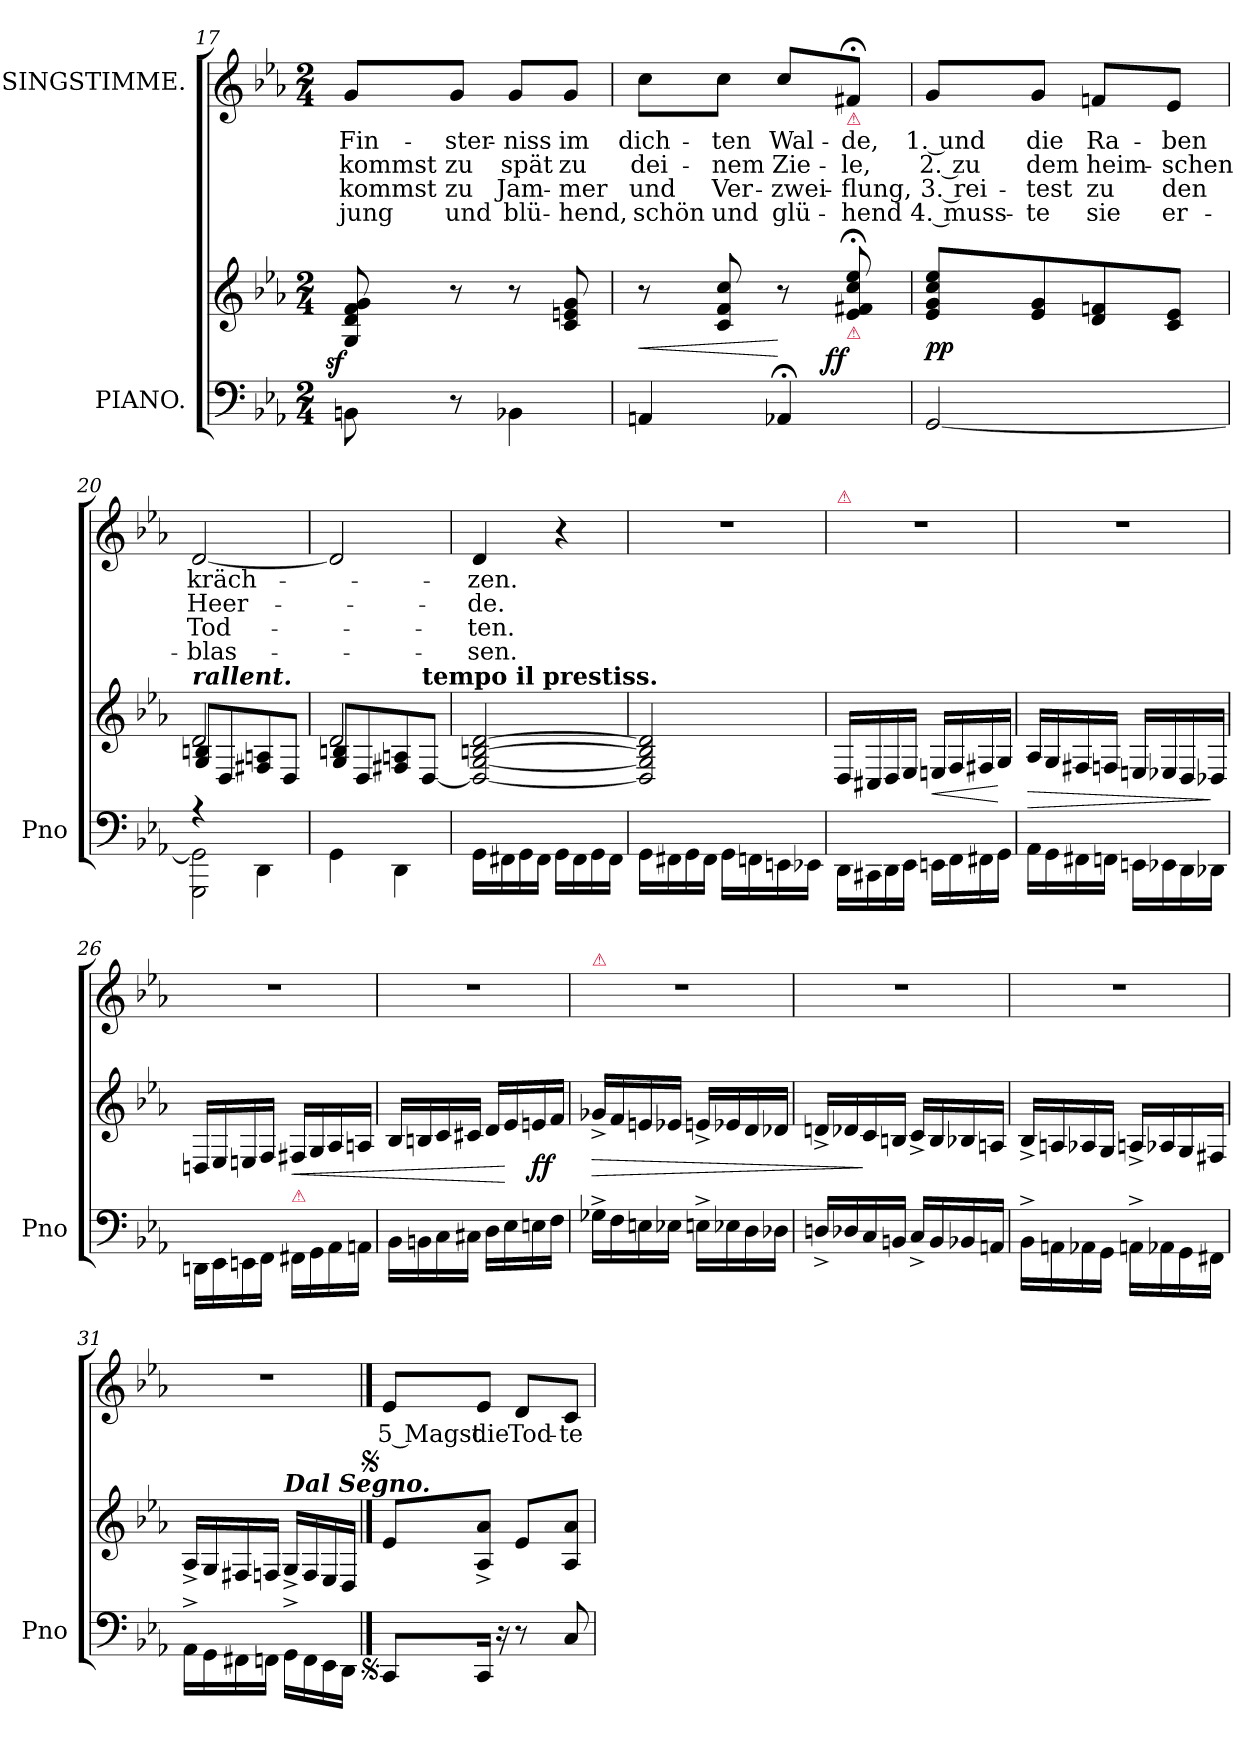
**kern	**kern	**dynam	**kern	**text	**text	**text	**text
*part2	*part2	*part2	*part1	*part1	*part1	*part1	*part1
*staff3	*staff2	*staff2/3	*staff1	*staff1	*staff1	*staff1	*staff1
*I"PIANO.	*	*	*I"SINGSTIMME.	*	*	*	*
*I'Pno	*	*	*	*	*	*	*
*clefF4	*clefG2	*	*clefG2	*	*	*	*
*k[b-e-a-]	*k[b-e-a-]	*	*k[b-e-a-]	*	*	*	*
*c:	*c:	*	*c:	*	*	*	*
*M2/4	*M2/4	*	*M2/4	*	*	*	*
=17	=17	=17	=17	=17	=17	=17	=17
!	!	!LO:DY:rj	!	!	!	!	!
8BBn\	8G/ 8d/ 8f/ 8g/	sf	8g/L	Fin-	kommst	kommst	jung
8r	8r	.	8g/J	-ster-	zu	zu	und
4BB-X\	8r	.	8g/L	-niss	spät	Jam-	blü-
.	8c 8en 8g	.	8g/J	im	zu	-mer	-hend,
=18	=18	=18	=18	=18	=18	=18	=18
4AAn	8r	<	8cc\L	dich-	dei-	und	schön
.	8c 8f 8cc	.	8cc\J	-ten	-nem	Ver-	und
4AA-X;<	8r	[	8cc/L	Wal-	Zie-	-zwei-	glü-
!	!	!	!LO:TX:b:color=crimson:t=⚠	!	!	!	!
!	!LO:TX:b:color=crimson:t=⚠	!	!	!	!	!	!
!	!	!LO:DY:rj	!	!	!	!	!
.	8e-;< 8f#X;< 8cc;< 8ee-;<	ff	8f#X;</J	-de,	-le,	-flung,	-hend
=19	=19	=19	=19	=19	=19	=19	=19
[2GG	8e- 8g 8cc 8ee-L	pp	8g/L	1. und	2. zu	3. rei-	4. muss-
.	8e- 8g	.	8g/J	die	dem	-test	-te
.	8d 8fn	.	8fn/L	Ra-	heim-	zu	sie
.	8c 8e-J	.	8e-/J	-ben	-schen	den	er-
=20	=20	=20	=20	=20	=20	=20	=20
*^	*^	*	*	*	*	*	*
!	!	!LO:TX:a:Bi:t=rallent.	!	!	!	!	!	!	!
4r	2GGG 2GG]	2d	8G/ 8Bn/L	.	[2d	kräch-	Heer-	Tod-	-blas-
.	.	.	8D/	.	.	.	.	.	.
4DD\	.	.	8F#X/ 8An/	.	.	.	.	.	.
.	.	.	8D/J	.	.	.	.	.	.
*v	*v	*	*	*	*	*	*	*	*
=21	=21	=21	=21	=21	=21	=21	=21	=21
4GG\	2d	8G/ 8Bn/L	.	2d]	.	.	.	.
.	.	8D/	.	.	.	.	.	.
4DD\	.	8F#X/ 8An/	.	.	.	.	.	.
!	!	!LO:TX:a:B:t=tempo il prestiss.	!	!	!	!	!	!
.	.	[>8D/J	.	.	.	.	.	.
*	*v	*v	*	*	*	*	*	*
=22	=22	=22	=22	=22	=22	=22	=22
16GG\LL	2D_/ [2G/ [2Bn/ [2d/	.	4d	-zen.	-de.	-ten.	-sen.
16FF#X\	.	.	.	.	.	.	.
16GG\	.	.	.	.	.	.	.
16FF#\JJ	.	.	.	.	.	.	.
16GG\LL	.	.	4r	.	.	.	.
16FF#\	.	.	.	.	.	.	.
16GG\	.	.	.	.	.	.	.
16FF#\JJ	.	.	.	.	.	.	.
=23	=23	=23	=23	=23	=23	=23	=23
16GG\LL	2D]/ 2G]/ 2Bn]/ 2d]/	.	2r	.	.	.	.
16FF#X\	.	.	.	.	.	.	.
16GG\	.	.	.	.	.	.	.
16FF#\JJ	.	.	.	.	.	.	.
16GG\LL	.	.	.	.	.	.	.
16FFn\	.	.	.	.	.	.	.
16EEn\	.	.	.	.	.	.	.
16EE-X\JJ	.	.	.	.	.	.	.
=24	=24	=24	=24	=24	=24	=24	=24
!	!	!	!LO:TX:a:color=crimson:t=⚠	!	!	!	!
16DD\LL	16D/LL	.	2r	.	.	.	.
16CC#X	16C#X	.	.	.	.	.	.
16DD\	16D/	.	.	.	.	.	.
16EE-\JJ	16E-/JJ	.	.	.	.	.	.
16EEn\LL	16En/LL	<	.	.	.	.	.
16FF\	16F/	.	.	.	.	.	.
16FF#X	16F#X	.	.	.	.	.	.
16GG\JJ	16G/JJ	[	.	.	.	.	.
=25	=25	=25	=25	=25	=25	=25	=25
16AA-\LL	16A-/LL	>	2r	.	.	.	.
16GG\	16G/	.	.	.	.	.	.
16FF#X	16F#X	.	.	.	.	.	.
16FFn\JJ	16Fn/JJ	.	.	.	.	.	.
16EEn\LL	16En/LL	.	.	.	.	.	.
16EE-X	16E-X	.	.	.	.	.	.
16DD\	16D/	.	.	.	.	.	.
16DD-XJJ	16D-XJJ	]	.	.	.	.	.
=26	=26	=26	=26	=26	=26	=26	=26
16DDn\LL	16Dn/LL	.	2r	.	.	.	.
16EE-\	16E-/	.	.	.	.	.	.
16EEn\	16En/	.	.	.	.	.	.
16FF\JJ	16F/JJ	.	.	.	.	.	.
!	!LO:TX:b:Bi:color=crimson:t=⚠	!	!	!	!	!	!
!	!	!LO:HP:b	!	!	!	!	!
16FF#XLL	16F#XLL	<	.	.	.	.	.
16GG\	16G/	.	.	.	.	.	.
16AA-\	16A-/	.	.	.	.	.	.
16AAn\JJ	16An/JJ	.	.	.	.	.	.
=27	=27	=27	=27	=27	=27	=27	=27
16BB-\LL	16B-/LL	.	2r	.	.	.	.
16BBn\	16Bn/	.	.	.	.	.	.
16C\	16c/	.	.	.	.	.	.
16C#XJJ	16c#XJJ	.	.	.	.	.	.
16DLL	16dLL	.	.	.	.	.	.
16E-	16e-	[	.	.	.	.	.
16En	16en	ff	.	.	.	.	.
16FJJ	16fJJ	.	.	.	.	.	.
=28	=28	=28	=28	=28	=28	=28	=28
!	!	!	!LO:TX:a:color=crimson:t=⚠	!	!	!	!
16G-X^>LL	16g-X^>LL	>	2r	.	.	.	.
16F	16f	.	.	.	.	.	.
16En	16en	.	.	.	.	.	.
16E-XJJ	16e-XJJ	.	.	.	.	.	.
16En^>LL	16en^>LL	.	.	.	.	.	.
16E-X	16e-X	.	.	.	.	.	.
16D	16d	.	.	.	.	.	.
16D-XJJ	16d-XJJ	.	.	.	.	.	.
=29	=29	=29	=29	=29	=29	=29	=29
16Dn^<LL	16dn^>LL	.	2r	.	.	.	.
16D-X	16d-X	.	.	.	.	.	.
16C	16c	]	.	.	.	.	.
16BBnJJ	16BnJJ	.	.	.	.	.	.
16C^<LL	16c^>LL	.	.	.	.	.	.
16BB	16B	.	.	.	.	.	.
16BB-X	16B-X	.	.	.	.	.	.
16AAnJJ	16AnJJ	.	.	.	.	.	.
=30	=30	=30	=30	=30	=30	=30	=30
16BB-^<\LL	16B-^>/LL	.	2r	.	.	.	.
16AAn\	16An/	.	.	.	.	.	.
16AA-X	16A-X	.	.	.	.	.	.
16GG\JJ	16G/JJ	.	.	.	.	.	.
16AAn^<\LL	16An^>/LL	.	.	.	.	.	.
16AA-X	16A-X	.	.	.	.	.	.
16GG\	16G/	.	.	.	.	.	.
16FF#XJJ	16F#XJJ	.	.	.	.	.	.
=31	=31	=31	=31	=31	=31	=31	=31
16AA-^<\LL	16A-^>/LL	.	2r	.	.	.	.
16GG\	16G/	.	.	.	.	.	.
16FF#X	16F#X	.	.	.	.	.	.
16FFn\JJ	16Fn/JJ	.	.	.	.	.	.
!	!LO:TX:a:Bi:t=Dal Segno.	!	!	!	!	!	!
16GG^<\LL	16G^>/LL	.	.	.	.	.	.
16FF\	16F/	.	.	.	.	.	.
16EE-\	16E-/	.	.	.	.	.	.
16DD\JJ	16D/JJ	.	.	.	.	.	.
!	!LO:TX:a:t=[segno]	!	!	!	!	!	!
!LO:TX:b:t=[segno]	!	!	!	!	!	!	!
==32	==32	==32	==32	==32	==32	==32	==32
8CCL	8e-L	.	8e-/L	5 Magst	.	.	.
16CCJk	8A-^< 8a-^<J	.	8e-/J	die	.	.	.
16r	.	.	.	.	.	.	.
8r	8e-L	.	8d/L	Tod-	.	.	.
8C	8A- 8a-J	.	8c/J	-te	.	.	.
=	=	=	=	=	=	=	=
*-	*-	*-	*-	*-	*-	*-	*-
